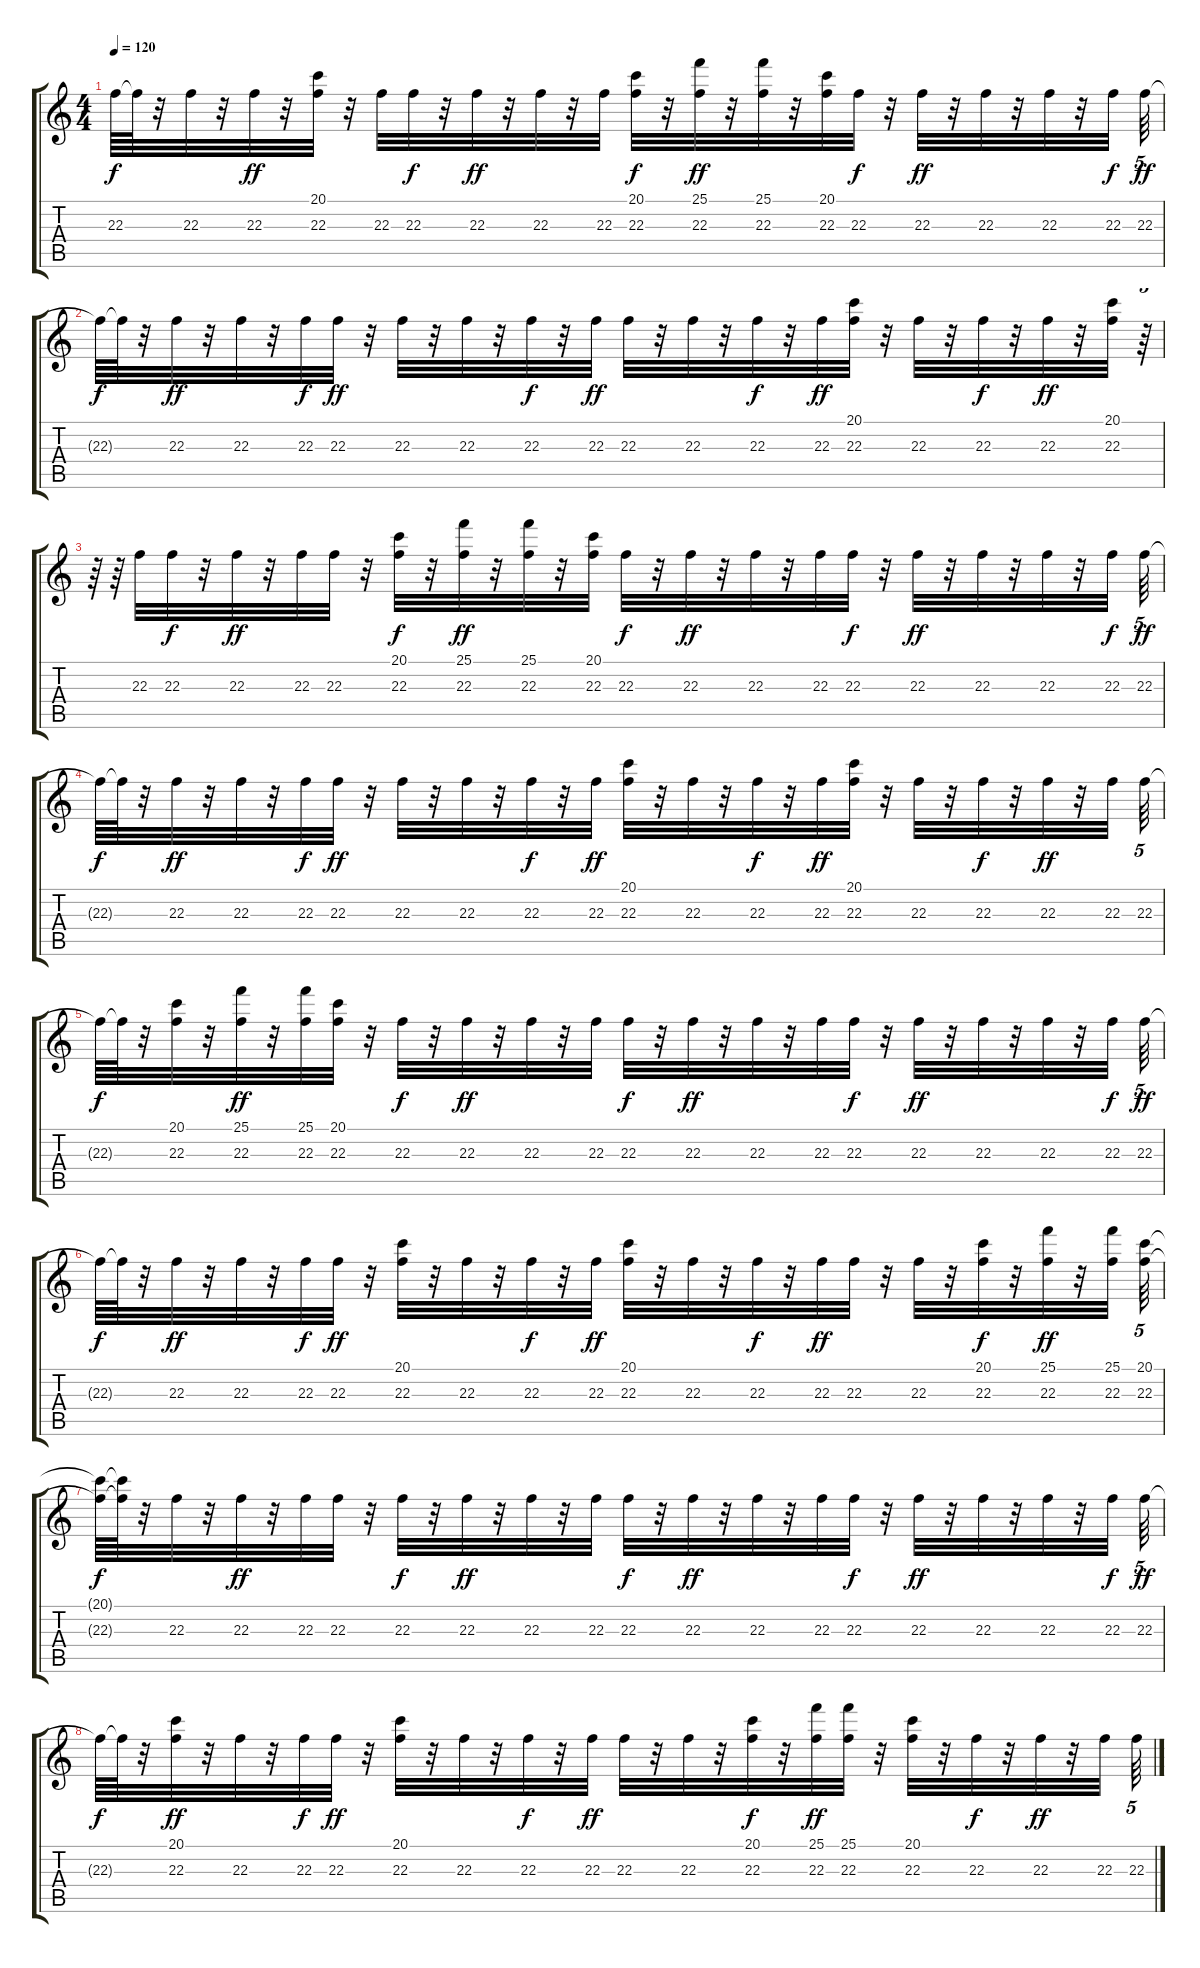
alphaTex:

\track "" {instrument ocarina}
\staff {score tabs}
\tuning (E4 B3 G3 D3 A2 E2) {hide}
\ts (4 4)
\tempo 120
\clef g2
\ks c
22.3{t}.64{dy f} 22.3{t}.64 r.32 22.3.32 r.32 22.3.32{dy ff} r.32 (20.1 22.3).32 r.32 22.3.32 22.3.32{dy f} r.32 22.3.32{dy ff} r.32 22.3.32 r.32 22.3.32 (20.1 22.3).32{dy f} r.32 (25.1 22.3).32{dy ff} r.32 (25.1 22.3).32 r.32 (20.1 22.3).32 22.3.32{dy f} r.32 22.3.32{dy ff} r.32 22.3.32 r.32 22.3.32 r.32 22.3.32{dy f} 22.3.64{tu (5 4) dy ff} |
22.3{t}.64{dy f} 22.3{t}.64 r.32 22.3.32{dy ff} r.32 22.3.32 r.32 22.3.32{dy f} 22.3.32{dy ff} r.32 22.3.32 r.32 22.3.32 r.32 22.3.32{dy f} r.32 22.3.32{dy ff} 22.3.32 r.32 22.3.32 r.32 22.3.32{dy f} r.32 22.3.32{dy ff} (20.1 22.3).32 r.32 22.3.32 r.32 22.3.32{dy f} r.32 22.3.32{dy ff} r.32 (20.1 22.3).32 r.64{tu (5 4)} |
r.64 r.64 22.3.32 22.3.32{dy f} r.32 22.3.32{dy ff} r.32 22.3.32 22.3.32 r.32 (20.1 22.3).32{dy f} r.32 (25.1 22.3).32{dy ff} r.32 (25.1 22.3).32 r.32 (20.1 22.3).32 22.3.32{dy f} r.32 22.3.32{dy ff} r.32 22.3.32 r.32 22.3.32 22.3.32{dy f} r.32 22.3.32{dy ff} r.32 22.3.32 r.32 22.3.32 r.32 22.3.32{dy f} 22.3.64{tu (5 4) dy ff} |
22.3{t}.64{dy f} 22.3{t}.64 r.32 22.3.32{dy ff} r.32 22.3.32 r.32 22.3.32{dy f} 22.3.32{dy ff} r.32 22.3.32 r.32 22.3.32 r.32 22.3.32{dy f} r.32 22.3.32{dy ff} (20.1 22.3).32 r.32 22.3.32 r.32 22.3.32{dy f} r.32 22.3.32{dy ff} (20.1 22.3).32 r.32 22.3.32 r.32 22.3.32{dy f} r.32 22.3.32{dy ff} r.32 22.3.32 22.3.64{tu (5 4)} |
22.3{t}.64{dy f} 22.3{t}.64 r.32 (20.1 22.3).32 r.32 (25.1 22.3).32{dy ff} r.32 (25.1 22.3).32 (20.1 22.3).32 r.32 22.3.32{dy f} r.32 22.3.32{dy ff} r.32 22.3.32 r.32 22.3.32 22.3.32{dy f} r.32 22.3.32{dy ff} r.32 22.3.32 r.32 22.3.32 22.3.32{dy f} r.32 22.3.32{dy ff} r.32 22.3.32 r.32 22.3.32 r.32 22.3.32{dy f} 22.3.64{tu (5 4) dy ff} |
22.3{t}.64{dy f} 22.3{t}.64 r.32 22.3.32{dy ff} r.32 22.3.32 r.32 22.3.32{dy f} 22.3.32{dy ff} r.32 (20.1 22.3).32 r.32 22.3.32 r.32 22.3.32{dy f} r.32 22.3.32{dy ff} (20.1 22.3).32 r.32 22.3.32 r.32 22.3.32{dy f} r.32 22.3.32{dy ff} 22.3.32 r.32 22.3.32 r.32 (20.1 22.3).32{dy f} r.32 (25.1 22.3).32{dy ff} r.32 (25.1 22.3).32 (20.1 22.3).64{tu (5 4)} |
(20.1{t} 22.3{t}).64{dy f} (20.1{t} 22.3{t}).64 r.32 22.3.32 r.32 22.3.32{dy ff} r.32 22.3.32 22.3.32 r.32 22.3.32{dy f} r.32 22.3.32{dy ff} r.32 22.3.32 r.32 22.3.32 22.3.32{dy f} r.32 22.3.32{dy ff} r.32 22.3.32 r.32 22.3.32 22.3.32{dy f} r.32 22.3.32{dy ff} r.32 22.3.32 r.32 22.3.32 r.32 22.3.32{dy f} 22.3.64{tu (5 4) dy ff} |
22.3{t}.64{dy f} 22.3{t}.64 r.32 (20.1 22.3).32{dy ff} r.32 22.3.32 r.32 22.3.32{dy f} 22.3.32{dy ff} r.32 (20.1 22.3).32 r.32 22.3.32 r.32 22.3.32{dy f} r.32 22.3.32{dy ff} 22.3.32 r.32 22.3.32 r.32 (20.1 22.3).32{dy f} r.32 (25.1 22.3).32{dy ff} (25.1 22.3).32 r.32 (20.1 22.3).32 r.32 22.3.32{dy f} r.32 22.3.32{dy ff} r.32 22.3.32 22.3.64{tu (5 4)}
